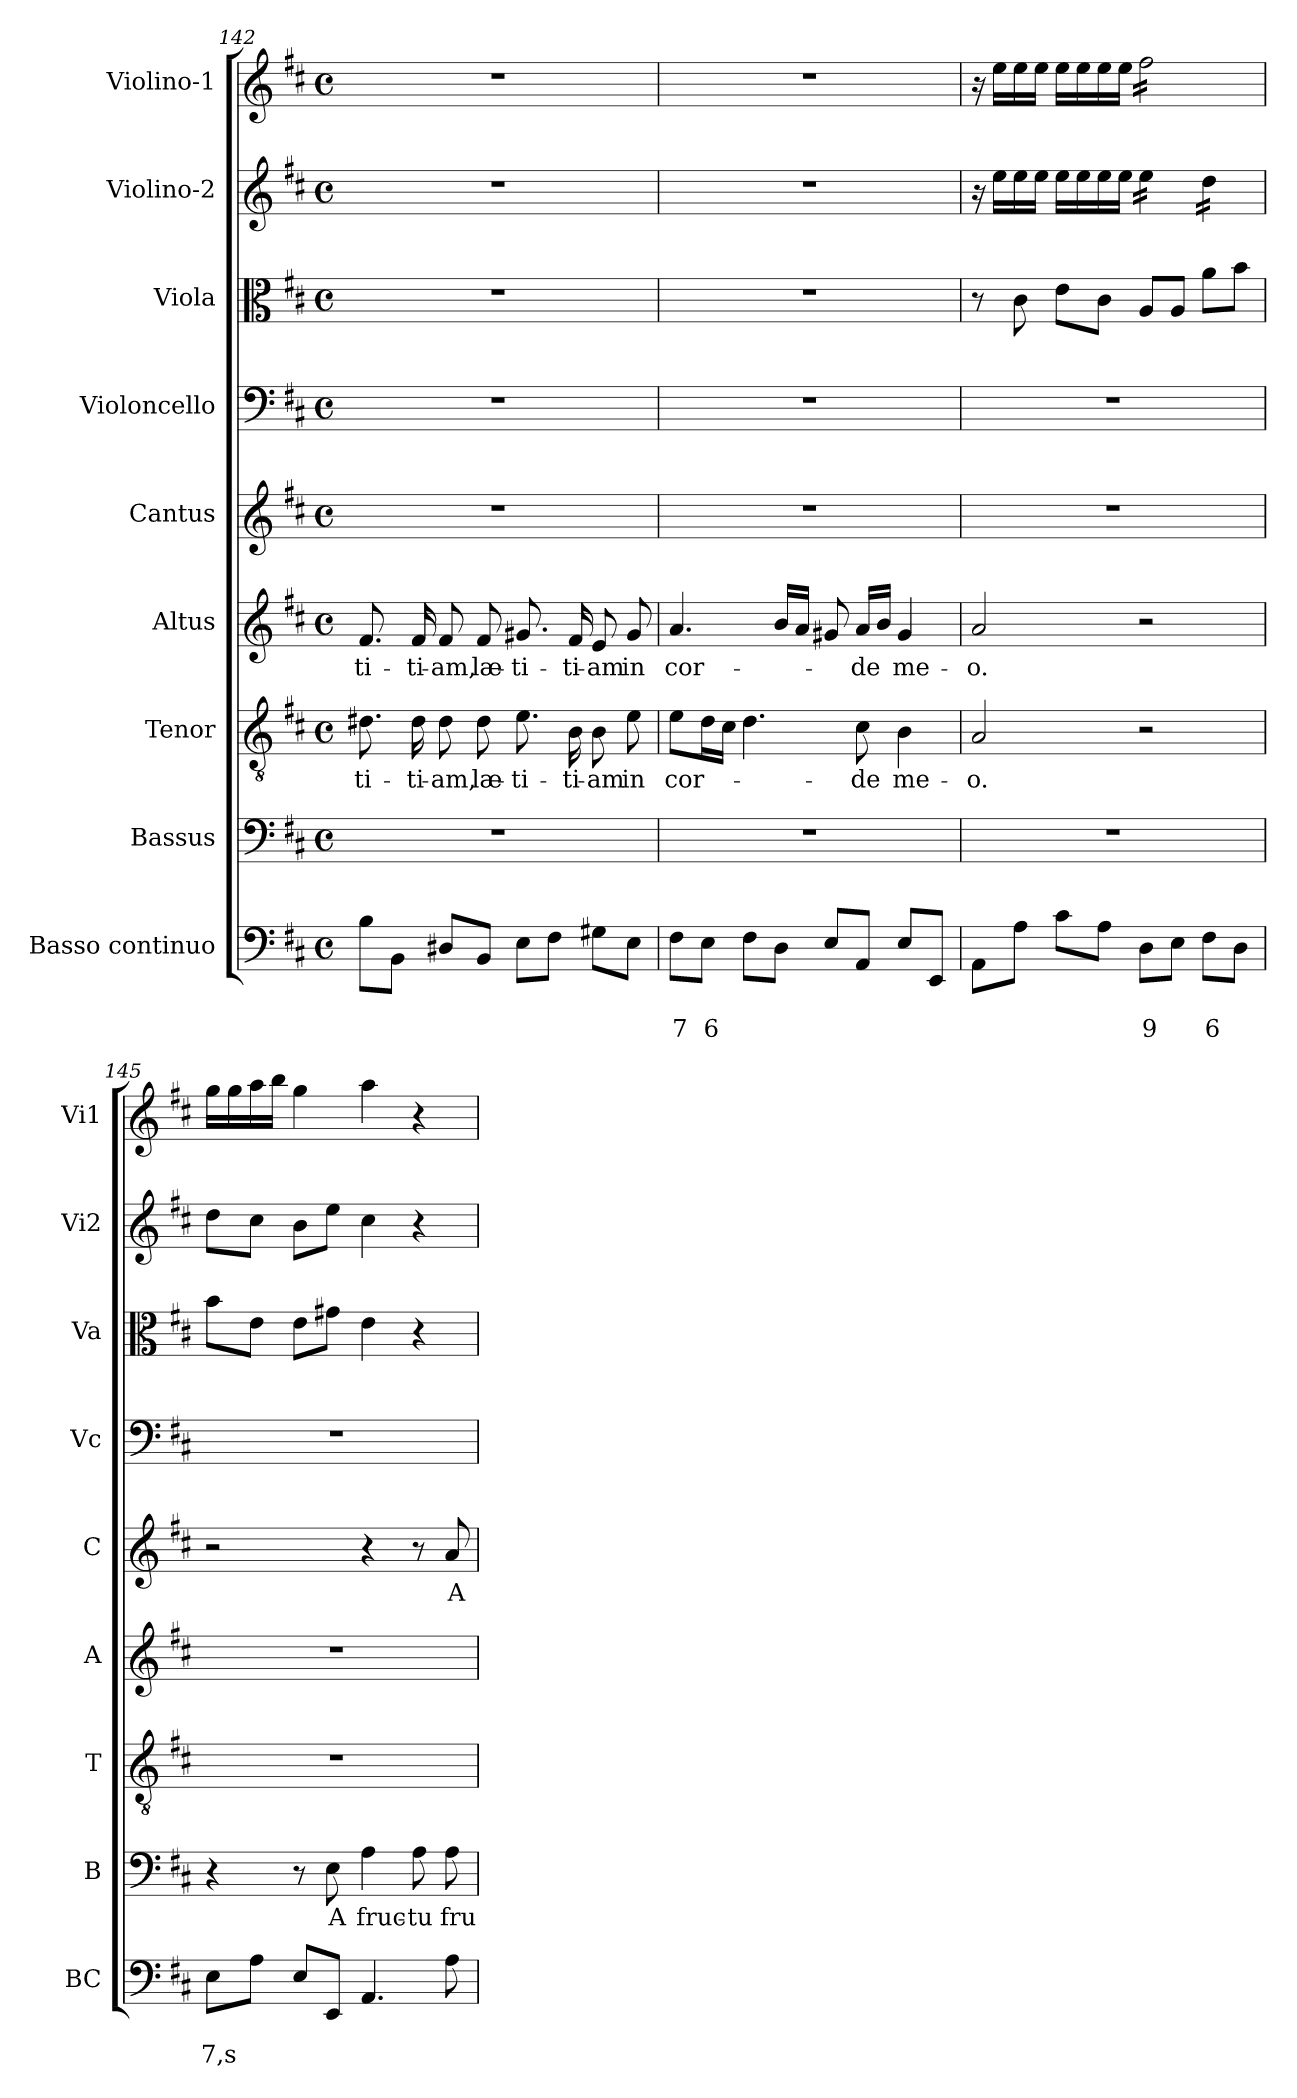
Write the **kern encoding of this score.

**kern	**text	**text	**kern	**text	**kern	**text	**kern	**text	**kern	**text	**kern	**kern	**kern	**kern
*part9	*part9	*part9	*part8	*part8	*part7	*part7	*part6	*part6	*part5	*part5	*part4	*part3	*part2	*part1
*staff9	*staff9	*staff9	*staff8	*staff8	*staff7	*staff7	*staff6	*staff6	*staff5	*staff5	*staff4	*staff3	*staff2	*staff1
*I"Basso continuo	*	*	*I"Bassus	*	*I"Tenor	*	*I"Altus	*	*I"Cantus	*	*I"Violoncello	*I"Viola	*I"Violino-2	*I"Violino-1
*I'BC	*	*	*I'B	*	*I'T	*	*I'A	*	*I'C	*	*I'Vc	*I'Va	*I'Vi2	*I'Vi1
!!LO:PB:g=z
*clefF4	*	*	*clefF4	*	*clefGv2	*	*clefG2	*	*clefG2	*	*clefF4	*clefC3	*clefG2	*clefG2
*k[f#c#]	*	*	*k[f#c#]	*	*k[f#c#]	*	*k[f#c#]	*	*k[f#c#]	*	*k[f#c#]	*k[f#c#]	*k[f#c#]	*k[f#c#]
*D:	*	*	*D:	*	*D:	*	*D:	*	*D:	*	*D:	*D:	*D:	*D:
*M4/4	*	*	*M4/4	*	*M4/4	*	*M4/4	*	*M4/4	*	*M4/4	*M4/4	*M4/4	*M4/4
*met(c)	*	*	*met(c)	*	*met(c)	*	*met(c)	*	*met(c)	*	*met(c)	*met(c)	*met(c)	*met(c)
=142	=142	=142	=142	=142	=142	=142	=142	=142	=142	=142	=142	=142	=142	=142
!	!	!	!	!	!	!LO:LY:b	!	!LO:LY:b	!	!	!	!	!	!
8B\L	.	.	1r	.	8.d#X\	-ti-	8.f#/	-ti-	1r	.	1r	1r	1r	1r
8BB\J	.	.	.	.	.	.	.	.	.	.	.	.	.	.
!	!	!	!	!	!	!LO:LY:b	!	!LO:LY:b	!	!	!	!	!	!
.	.	.	.	.	16d#\	-ti-	16f#/	-ti-	.	.	.	.	.	.
!	!	!	!	!	!	!LO:LY:b	!	!LO:LY:b	!	!	!	!	!	!
8D#X/L	.	.	.	.	8d#\	-am,	8f#/	-am,	.	.	.	.	.	.
!	!	!	!	!	!	!LO:LY:b	!	!LO:LY:b	!	!	!	!	!	!
8BB/J	.	.	.	.	8d#\	læ-	8f#/	læ-	.	.	.	.	.	.
!	!	!	!	!	!	!LO:LY:b	!	!LO:LY:b	!	!	!	!	!	!
8E\L	.	.	.	.	8.e\	-ti-	8.g#X/	-ti-	.	.	.	.	.	.
8F#\J	.	.	.	.	.	.	.	.	.	.	.	.	.	.
!	!	!	!	!	!	!LO:LY:b	!	!LO:LY:b	!	!	!	!	!	!
.	.	.	.	.	16B\	-ti-	16f#/	-ti-	.	.	.	.	.	.
!	!	!	!	!	!	!LO:LY:b	!	!LO:LY:b	!	!	!	!	!	!
8G#X\L	.	.	.	.	8B\	-am	8e/	-am	.	.	.	.	.	.
!	!	!	!	!	!	!LO:LY:b	!	!LO:LY:b	!	!	!	!	!	!
8E\J	.	.	.	.	8e\	in	8g#/	in	.	.	.	.	.	.
=143	=143	=143	=143	=143	=143	=143	=143	=143	=143	=143	=143	=143	=143	=143
!	!	!LO:LY:b	!	!	!	!LO:LY:b	!	!LO:LY:b	!	!	!	!	!	!
8F#\L	.	7	1r	.	8e\L	cor-	4.a/	cor-	1r	.	1r	1r	1r	1r
!	!	!LO:LY:b	!	!	!	!	!	!	!	!	!	!	!	!
8E\J	.	6	.	.	16d\L	.	.	.	.	.	.	.	.	.
.	.	.	.	.	16c#\JJ	.	.	.	.	.	.	.	.	.
8F#\L	.	.	.	.	4.d\	.	.	.	.	.	.	.	.	.
8D\J	.	.	.	.	.	.	16b/LL	.	.	.	.	.	.	.
.	.	.	.	.	.	.	16a/JJ	.	.	.	.	.	.	.
8E/L	.	.	.	.	.	.	8g#X/	.	.	.	.	.	.	.
!	!	!	!	!	!	!LO:LY:b	!	!LO:LY:b	!	!	!	!	!	!
8AA/J	.	.	.	.	8c#\	-de	16a/LL	-de	.	.	.	.	.	.
.	.	.	.	.	.	.	16b/JJ	.	.	.	.	.	.	.
!	!	!	!	!	!	!LO:LY:b	!	!LO:LY:b	!	!	!	!	!	!
8E/L	.	.	.	.	4B\	me-	4g#/	me-	.	.	.	.	.	.
8EE/J	.	.	.	.	.	.	.	.	.	.	.	.	.	.
=144	=144	=144	=144	=144	=144	=144	=144	=144	=144	=144	=144	=144	=144	=144
!	!	!	!	!	!	!LO:LY:b	!	!LO:LY:b	!	!	!	!	!	!
8AA\L	.	.	1r	.	2A/	-o.	2a/	-o.	1r	.	1r	8r	16r	16r
.	.	.	.	.	.	.	.	.	.	.	.	.	16ee\LL	16ee\LL
8A\J	.	.	.	.	.	.	.	.	.	.	.	8c#\	16ee\	16ee\
.	.	.	.	.	.	.	.	.	.	.	.	.	16ee\JJ	16ee\JJ
8c#\L	.	.	.	.	.	.	.	.	.	.	.	8e\L	16ee\LL	16ee\LL
.	.	.	.	.	.	.	.	.	.	.	.	.	16ee\	16ee\
8A\J	.	.	.	.	.	.	.	.	.	.	.	8c#\J	16ee\	16ee\
.	.	.	.	.	.	.	.	.	.	.	.	.	16ee\JJ	16ee\JJ
!	!	!LO:LY:b	!	!	!	!	!	!	!	!	!	!	!	!
*	*	*	*	*	*	*	*	*	*	*	*	*	*tremolo	*
*	*	*	*	*	*	*	*	*	*	*	*	*	*	*tremolo
8D\L	.	9	.	.	2r	.	2r	.	.	.	.	8A/L	16ee\LL	16ff#\LL
.	.	.	.	.	.	.	.	.	.	.	.	.	16ee\	16ff#\
8E\J	.	.	.	.	.	.	.	.	.	.	.	8A/J	16ee\	16ff#\
.	.	.	.	.	.	.	.	.	.	.	.	.	16ee\JJ	16ff#\
!	!	!LO:LY:b	!	!	!	!	!	!	!	!	!	!	!	!
8F#\L	.	6	.	.	.	.	.	.	.	.	.	8a\L	16dd\LL	16ff#\
.	.	.	.	.	.	.	.	.	.	.	.	.	16dd\	16ff#\
8D\J	.	.	.	.	.	.	.	.	.	.	.	8b\J	16dd\	16ff#\
.	.	.	.	.	.	.	.	.	.	.	.	.	16dd\JJ	16ff#\JJ
*	*	*	*	*	*	*	*	*	*	*	*	*	*	*Xtremolo
*	*	*	*	*	*	*	*	*	*	*	*	*	*Xtremolo	*
=145	=145	=145	=145	=145	=145	=145	=145	=145	=145	=145	=145	=145	=145	=145
!	!	!LO:LY:b	!	!	!	!	!	!	!	!	!	!	!	!
8E\L	.	7,s	4r	.	1r	.	1r	.	2r	.	1r	8b\L	8dd\L	16gg\LL
.	.	.	.	.	.	.	.	.	.	.	.	.	.	16gg\
8A\J	.	.	.	.	.	.	.	.	.	.	.	8e\J	8cc#\J	16aa\
.	.	.	.	.	.	.	.	.	.	.	.	.	.	16bb\JJ
8E/L	.	.	8r	.	.	.	.	.	.	.	.	8e\L	8b\L	4gg\
!	!	!	!	!LO:LY:b	!	!	!	!	!	!	!	!	!	!
8EE/J	.	.	8E\	A	.	.	.	.	.	.	.	8g#X\J	8ee\J	.
!	!	!	!	!LO:LY:b	!	!	!	!	!	!	!	!	!	!
4.AA/	.	.	4A\	fruc-	.	.	.	.	4r	.	.	4e\	4cc#\	4aa\
!	!	!	!	!LO:LY:b	!	!	!	!	!	!	!	!	!	!
.	.	.	8A\	-tu	.	.	.	.	8r	.	.	4r	4r	4r
!	!	!	!	!LO:LY:b	!	!	!	!	!	!LO:LY:b	!	!	!	!
8A\	.	.	8A\	fru-	.	.	.	.	8a/	A	.	.	.	.
=	=	=	=	=	=	=	=	=	=	=	=	=	=	=
*-	*-	*-	*-	*-	*-	*-	*-	*-	*-	*-	*-	*-	*-	*-
